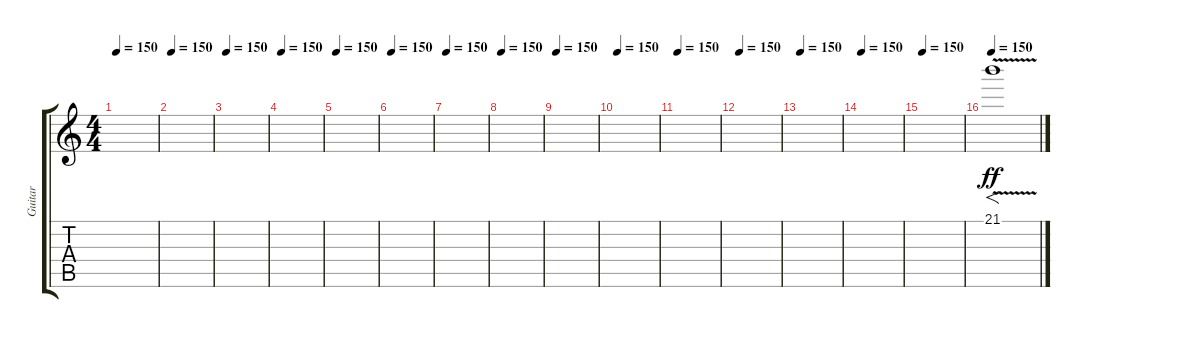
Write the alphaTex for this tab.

\track ("Guitar" "Guitar") {instrument distortionguitar}
\staff {score tabs}
\tuning (D4 A3 F3 C3 G2 C2) {hide}
\ts (4 4)
\tempo 150
\clef g2
\ks c
|
\tempo 150
|
\tempo 150
|
\tempo 150
|
\tempo 150
|
\tempo 150
|
\tempo 150
|
\tempo 150
|
\tempo 150
|
\tempo 150
|
\tempo 150
|
\tempo 150
|
\tempo 150
|
\tempo 150
|
\tempo 150
|
\tempo 150
21.1{v}.1{f dy ff volume 16 instrument synthstrings1}
